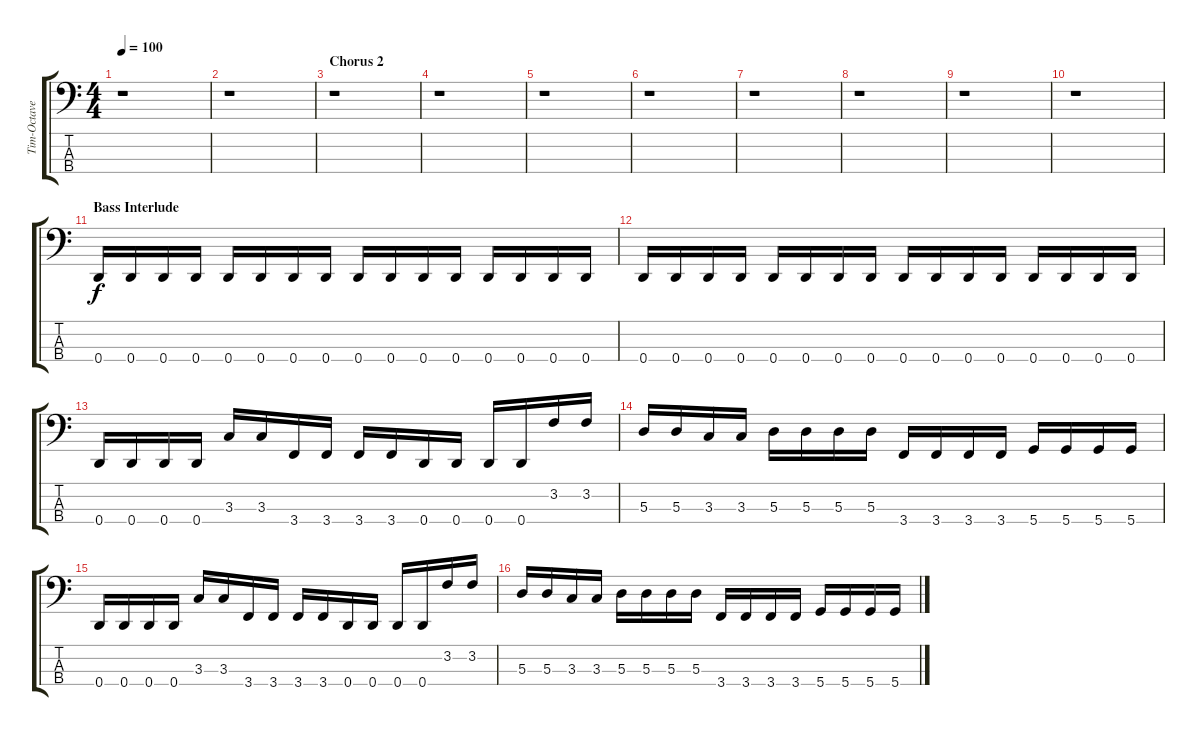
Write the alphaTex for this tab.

\track ("Tim-Octave Effect" "Tim-Octave") {instrument electricbassfinger}
\staff {score tabs}
\tuning (G2 D2 A1 D1) {hide}
\ts (4 4)
\tempo 100
\clef f4
\ks c
r.1{dy f} |
r.1 |
\section ("" "Chorus 2")
r.1 |
r.1 |
r.1 |
r.1 |
r.1 |
r.1 |
r.1 |
r.1 |
\section ("" "Bass Interlude")
0.4.16 0.4.16 0.4.16 0.4.16 0.4.16 0.4.16 0.4.16 0.4.16 0.4.16 0.4.16 0.4.16 0.4.16 0.4.16 0.4.16 0.4.16 0.4.16 |
0.4.16 0.4.16 0.4.16 0.4.16 0.4.16 0.4.16 0.4.16 0.4.16 0.4.16 0.4.16 0.4.16 0.4.16 0.4.16 0.4.16 0.4.16 0.4.16 |
0.4.16 0.4.16 0.4.16 0.4.16 3.3.16 3.3.16 3.4.16 3.4.16 3.4.16 3.4.16 0.4.16 0.4.16 0.4.16 0.4.16 3.2.16 3.2.16 |
5.3.16 5.3.16 3.3.16 3.3.16 5.3.16 5.3.16 5.3.16 5.3.16 3.4.16 3.4.16 3.4.16 3.4.16 5.4.16 5.4.16 5.4.16 5.4.16 |
0.4.16 0.4.16 0.4.16 0.4.16 3.3.16 3.3.16 3.4.16 3.4.16 3.4.16 3.4.16 0.4.16 0.4.16 0.4.16 0.4.16 3.2.16 3.2.16 |
5.3.16 5.3.16 3.3.16 3.3.16 5.3.16 5.3.16 5.3.16 5.3.16 3.4.16 3.4.16 3.4.16 3.4.16 5.4.16 5.4.16 5.4.16 5.4.16
